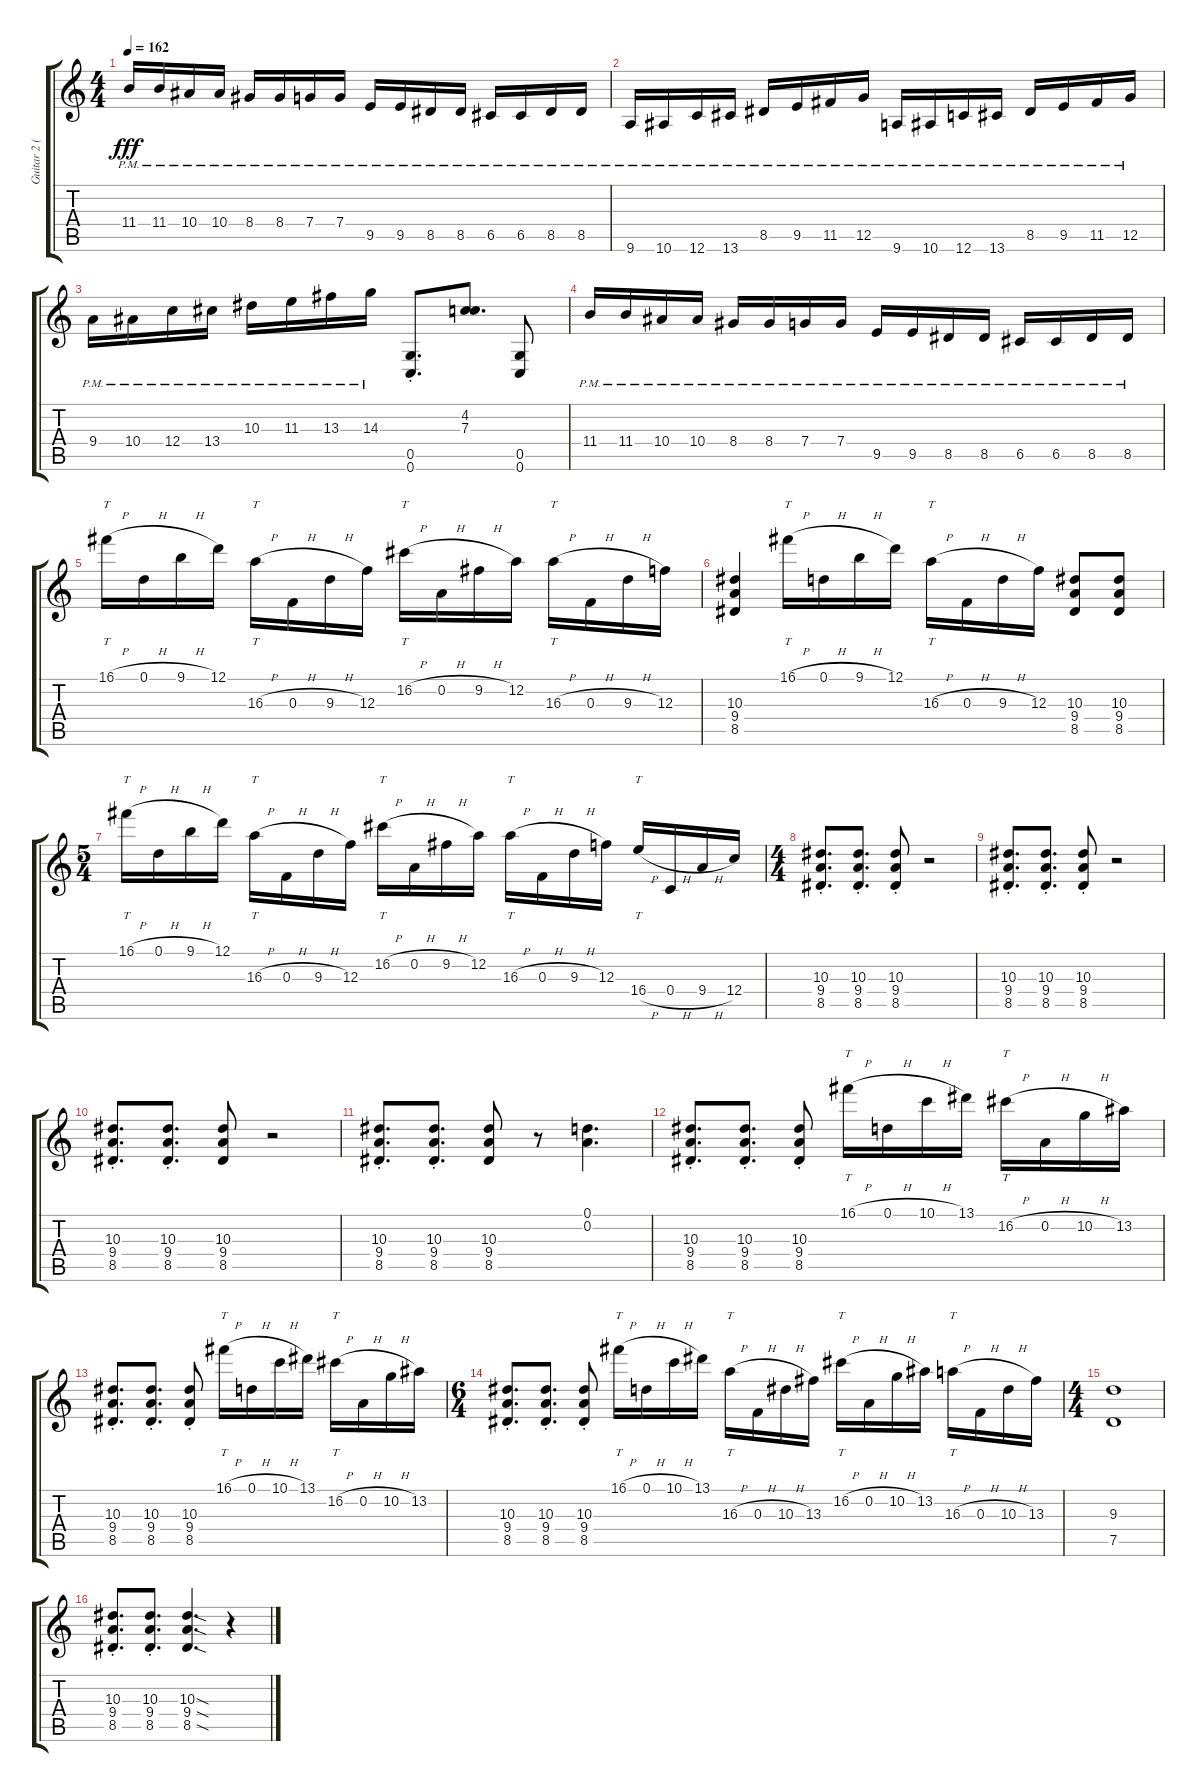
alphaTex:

\track ("Guitar 2 (Right)" "Guitar 2 (") {instrument distortionguitar}
\staff {score tabs}
\tuning (D4 A3 F3 C3 G2 C2) {hide}
\ts (4 4)
\tempo 162
\clef g2
\ks c
11.4{pm}.16{dy fff} 11.4{pm}.16 10.4{pm}.16 10.4{pm}.16 8.4{pm}.16 8.4{pm}.16 7.4{pm}.16 7.4{pm}.16 9.5{pm}.16 9.5{pm}.16 8.5{pm}.16 8.5{pm}.16 6.5{pm}.16 6.5{pm}.16 8.5{pm}.16 8.5{pm}.16 |
9.6{pm}.16 10.6{pm}.16 12.6{pm}.16 13.6{pm}.16 8.5{pm}.16 9.5{pm}.16 11.5{pm}.16 12.5{pm}.16 9.6{pm}.16 10.6{pm}.16 12.6{pm}.16 13.6{pm}.16 8.5{pm}.16 9.5{pm}.16 11.5{pm}.16 12.5{pm}.16 |
9.4{pm}.16 10.4{pm}.16 12.4{pm}.16 13.4{pm}.16 10.3{pm}.16 11.3{pm}.16 13.3{pm}.16 14.3{pm}.16 (0.5{st} 0.6{st}).8{d} (4.2 7.3).8{d} (0.5 0.6).8 |
11.4{pm}.16 11.4{pm}.16 10.4{pm}.16 10.4{pm}.16 8.4{pm}.16 8.4{pm}.16 7.4{pm}.16 7.4{pm}.16 9.5{pm}.16 9.5{pm}.16 8.5{pm}.16 8.5{pm}.16 6.5{pm}.16 6.5{pm}.16 8.5{pm}.16 8.5{pm}.16 |
16.1{h}.16{tt} 0.1{h}.16 9.1{h}.16 12.1.16 16.3{h}.16{tt} 0.3{h}.16 9.3{h}.16 12.3.16 16.2{h}.16{tt} 0.2{h}.16 9.2{h}.16 12.2.16 16.3{h}.16{tt} 0.3{h}.16 9.3{h}.16 12.3.16 |
(10.3 9.4 8.5).4 16.1{h}.16{tt} 0.1{h}.16 9.1{h}.16 12.1.16 16.3{h}.16{tt} 0.3{h}.16 9.3{h}.16 12.3.16 (10.3 9.4 8.5).8 (10.3 9.4 8.5).8 |
\ts (5 4)
16.1{h}.16{tt} 0.1{h}.16 9.1{h}.16 12.1.16 16.3{h}.16{tt} 0.3{h}.16 9.3{h}.16 12.3.16 16.2{h}.16{tt} 0.2{h}.16 9.2{h}.16 12.2.16 16.3{h}.16{tt} 0.3{h}.16 9.3{h}.16 12.3.16 16.4{h}.16{tt} 0.4{h}.16 9.4{h}.16 12.4.16 |
\ts (4 4)
(10.3{st} 9.4{st} 8.5{st}).8{d} (10.3{st} 9.4{st} 8.5{st}).8{d} (10.3{st} 9.4{st} 8.5{st}).8 r.2 |
(10.3{st} 9.4{st} 8.5{st}).8{d} (10.3{st} 9.4{st} 8.5{st}).8{d} (10.3{st} 9.4{st} 8.5{st}).8 r.2 |
(10.3{st} 9.4{st} 8.5{st}).8{d} (10.3{st} 9.4{st} 8.5{st}).8{d} (10.3 9.4 8.5).8 r.2 |
(10.3{st} 9.4{st} 8.5{st}).8{d} (10.3{st} 9.4{st} 8.5{st}).8{d} (10.3 9.4 8.5).8 r.8 (0.1 0.2).4{d} |
(10.3{st} 9.4{st} 8.5{st}).8{d} (10.3{st} 9.4{st} 8.5{st}).8{d} (10.3{st} 9.4{st} 8.5{st}).8 16.1{h}.16{tt} 0.1{h}.16 10.1{h}.16 13.1.16 16.2{h}.16{tt} 0.2{h}.16 10.2{h}.16 13.2.16 |
(10.3{st} 9.4{st} 8.5{st}).8{d} (10.3{st} 9.4{st} 8.5{st}).8{d} (10.3{st} 9.4{st} 8.5{st}).8 16.1{h}.16{tt} 0.1{h}.16 10.1{h}.16 13.1.16 16.2{h}.16{tt} 0.2{h}.16 10.2{h}.16 13.2.16 |
\ts (6 4)
(10.3{st} 9.4{st} 8.5{st}).8{d} (10.3{st} 9.4{st} 8.5{st}).8{d} (10.3{st} 9.4{st} 8.5{st}).8 16.1{h}.16{tt} 0.1{h}.16 10.1{h}.16 13.1.16 16.3{h}.16{tt} 0.3{h}.16 10.3{h}.16 13.3.16 16.2{h}.16{tt} 0.2{h}.16 10.2{h}.16 13.2.16 16.3{h}.16{tt} 0.3{h}.16 10.3{h}.16 13.3.16 |
\ts (4 4)
(9.3 7.5).1 |
(10.3{st} 9.4{st} 8.5{st}).8{d} (10.3{st} 9.4{st} 8.5{st}).8{d} (10.3{sod} 9.4{sod} 8.5{sod}).4{d} r.4
